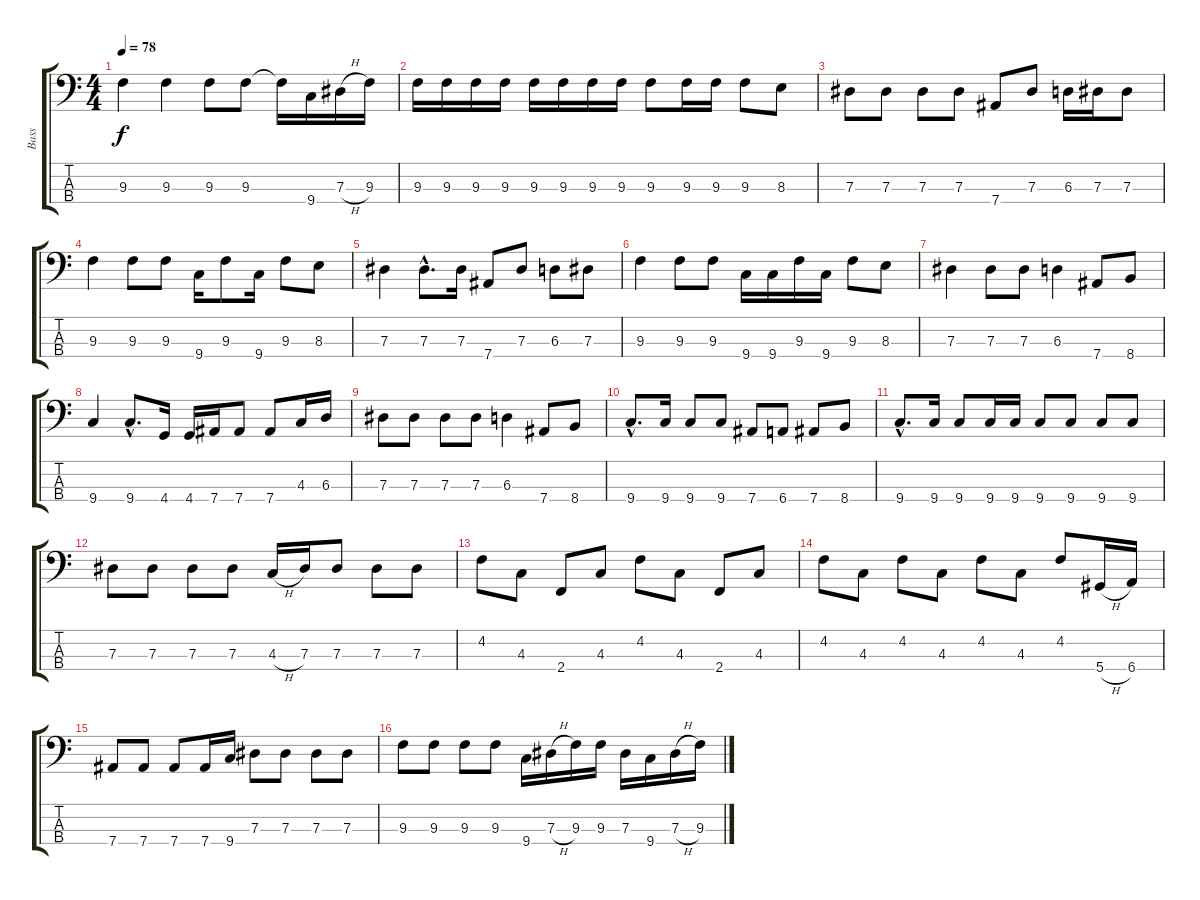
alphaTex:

\track ("Bass" "Bass") {instrument electricbassfinger}
\staff {score tabs}
\tuning (Gb2 Db2 Ab1 Eb1) {hide}
\ts (4 4)
\tempo 78
\clef f4
\ks c
9.3.4{dy f} 9.3.4 9.3.8 9.3.8 9.3{t}.16 9.4.16 7.3{h}.16 9.3.16 |
9.3.16 9.3.16 9.3.16 9.3.16 9.3.16 9.3.16 9.3.16 9.3.16 9.3.8 9.3.16 9.3.16 9.3.8 8.3.8 |
7.3.8 7.3.8 7.3.8 7.3.8 7.4.8 7.3.8 6.3.16 7.3.16 7.3.8 |
9.3.4 9.3.8 9.3.8 9.4.16 9.3.8 9.4.16 9.3.8 8.3.8 |
7.3.4 7.3{hac}.8{d} 7.3.16 7.4.8 7.3.8 6.3.8 7.3.8 |
9.3.4 9.3.8 9.3.8 9.4.16 9.4.16 9.3.16 9.4.16 9.3.8 8.3.8 |
7.3.4 7.3.8 7.3.8 6.3.4 7.4.8 8.4.8 |
9.4.4{volume 12} 9.4{hac}.8{d} 4.4.16 4.4.16 7.4.16 7.4.8 7.4.8 4.3.16 6.3.16 |
7.3.8 7.3.8 7.3.8 7.3.8 6.3.4 7.4.8 8.4.8 |
9.4{hac}.8{d} 9.4.16 9.4.8 9.4.8 7.4.8 6.4.8 7.4.8 8.4.8 |
9.4{hac}.8{d} 9.4.16 9.4.8 9.4.16 9.4.16 9.4.8 9.4.8 9.4.8 9.4.8 |
7.3.8{volume 13} 7.3.8 7.3.8 7.3.8 4.3{h}.16 7.3.16 7.3.8 7.3.8 7.3.8 |
4.2.8 4.3.8 2.4.8 4.3.8 4.2.8 4.3.8 2.4.8 4.3.8 |
4.2.8 4.3.8 4.2.8 4.3.8 4.2.8 4.3.8 4.2.8 5.4{h}.16 6.4.16 |
7.4.8 7.4.8 7.4.8 7.4.16 9.4.16 7.3.8 7.3.8 7.3.8 7.3.8 |
9.3.8 9.3.8 9.3.8 9.3.8 9.4.16 7.3{h}.16 9.3.16 9.3.16 7.3.16 9.4.16 7.3{h}.16 9.3.16
